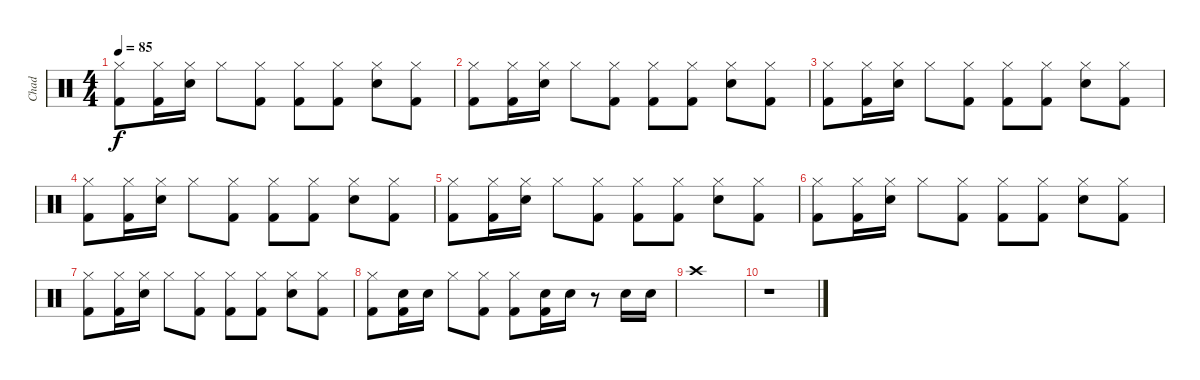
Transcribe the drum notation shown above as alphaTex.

\track ("Chad" "Chad") {instrument percussion}
\staff {score}
\articulation defaults
\ts (4 4)
\tempo 85
\clef neutral
\ks c
("Hi-Hat (closed)" "Kick (hit) 2").8{dy f} ("Hi-Hat (closed)" "Kick (hit) 2").16 ("Snare (hit) 2" "Hi-Hat (closed)").16 "Hi-Hat (closed)".8 ("Hi-Hat (closed)" "Kick (hit) 2").8 ("Hi-Hat (closed)" "Kick (hit) 2").8 ("Hi-Hat (closed)" "Kick (hit) 2").8 ("Snare (hit) 2" "Hi-Hat (closed)").8 ("Hi-Hat (closed)" "Kick (hit) 2").8 |
("Hi-Hat (closed)" "Kick (hit) 2").8 ("Hi-Hat (closed)" "Kick (hit) 2").16 ("Snare (hit) 2" "Hi-Hat (closed)").16 "Hi-Hat (closed)".8 ("Hi-Hat (closed)" "Kick (hit) 2").8 ("Hi-Hat (closed)" "Kick (hit) 2").8 ("Hi-Hat (closed)" "Kick (hit) 2").8 ("Snare (hit) 2" "Hi-Hat (closed)").8 ("Hi-Hat (closed)" "Kick (hit) 2").8 |
("Hi-Hat (closed)" "Kick (hit) 2").8 ("Hi-Hat (closed)" "Kick (hit) 2").16 ("Snare (hit) 2" "Hi-Hat (closed)").16 "Hi-Hat (closed)".8 ("Hi-Hat (closed)" "Kick (hit) 2").8 ("Hi-Hat (closed)" "Kick (hit) 2").8 ("Hi-Hat (closed)" "Kick (hit) 2").8 ("Snare (hit) 2" "Hi-Hat (closed)").8 ("Hi-Hat (closed)" "Kick (hit) 2").8 |
("Hi-Hat (closed)" "Kick (hit) 2").8 ("Hi-Hat (closed)" "Kick (hit) 2").16 ("Snare (hit) 2" "Hi-Hat (closed)").16 "Hi-Hat (closed)".8 ("Hi-Hat (closed)" "Kick (hit) 2").8 ("Hi-Hat (closed)" "Kick (hit) 2").8 ("Hi-Hat (closed)" "Kick (hit) 2").8 ("Snare (hit) 2" "Hi-Hat (closed)").8 ("Hi-Hat (closed)" "Kick (hit) 2").8 |
("Hi-Hat (closed)" "Kick (hit) 2").8 ("Hi-Hat (closed)" "Kick (hit) 2").16 ("Snare (hit) 2" "Hi-Hat (closed)").16 "Hi-Hat (closed)".8 ("Hi-Hat (closed)" "Kick (hit) 2").8 ("Hi-Hat (closed)" "Kick (hit) 2").8 ("Hi-Hat (closed)" "Kick (hit) 2").8 ("Snare (hit) 2" "Hi-Hat (closed)").8 ("Hi-Hat (closed)" "Kick (hit) 2").8 |
("Hi-Hat (closed)" "Kick (hit) 2").8 ("Hi-Hat (closed)" "Kick (hit) 2").16 ("Snare (hit) 2" "Hi-Hat (closed)").16 "Hi-Hat (closed)".8 ("Hi-Hat (closed)" "Kick (hit) 2").8 ("Hi-Hat (closed)" "Kick (hit) 2").8 ("Hi-Hat (closed)" "Kick (hit) 2").8 ("Snare (hit) 2" "Hi-Hat (closed)").8 ("Hi-Hat (closed)" "Kick (hit) 2").8 |
("Hi-Hat (closed)" "Kick (hit) 2").8 ("Hi-Hat (closed)" "Kick (hit) 2").16 ("Snare (hit) 2" "Hi-Hat (closed)").16 "Hi-Hat (closed)".8 ("Hi-Hat (closed)" "Kick (hit) 2").8 ("Hi-Hat (closed)" "Kick (hit) 2").8 ("Hi-Hat (closed)" "Kick (hit) 2").8 ("Snare (hit) 2" "Hi-Hat (closed)").8 ("Hi-Hat (closed)" "Kick (hit) 2").8 |
("Hi-Hat (closed)" "Kick (hit) 2").8 ("Snare (hit) 2" "Kick (hit) 2").16 "Snare (hit) 2".16 "Hi-Hat (closed)".8 ("Hi-Hat (closed)" "Kick (hit) 2").8 ("Hi-Hat (closed)" "Kick (hit) 2").8 ("Snare (hit) 2" "Kick (hit) 2").16 "Snare (hit) 2".16 r.8 "Snare (hit) 2".16 "Snare (hit) 2".16 |
"Crash high (hit)".1 |
r.1
